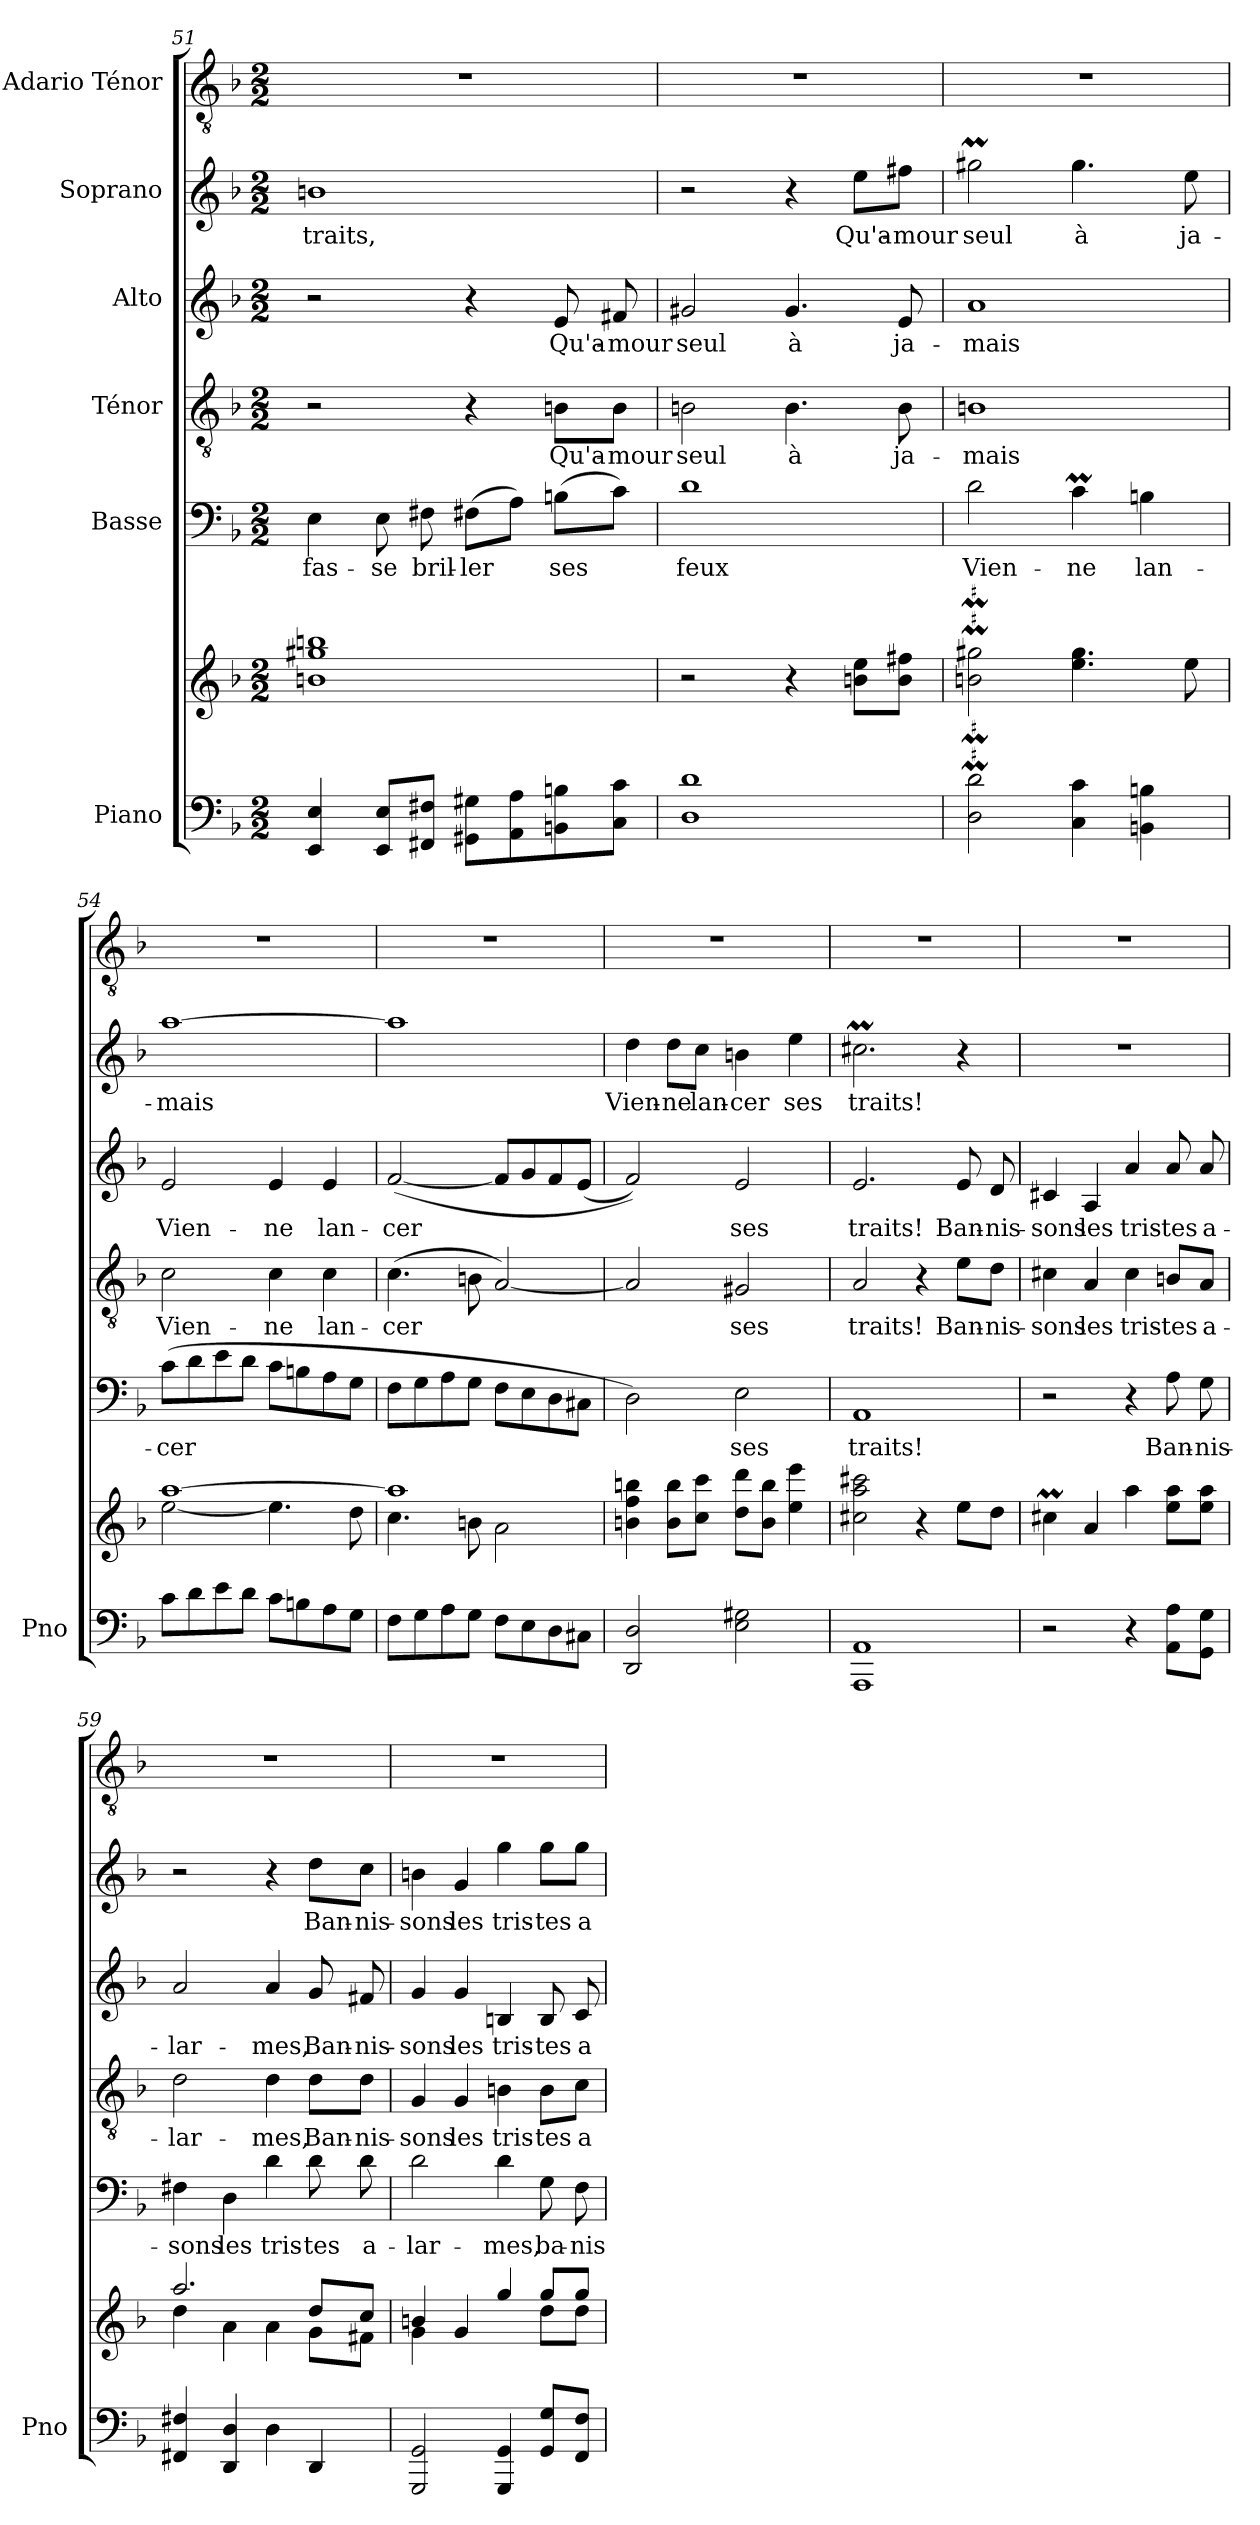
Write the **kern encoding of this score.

**kern	**kern	**kern	**text	**kern	**text	**kern	**text	**kern	**text	**kern
*part6	*part6	*part5	*part5	*part4	*part4	*part3	*part3	*part2	*part2	*part1
*staff7	*staff6	*staff5	*staff5	*staff4	*staff4	*staff3	*staff3	*staff2	*staff2	*staff1
*I"Piano	*	*I"Basse	*	*I"Ténor	*	*I"Alto	*	*I"Soprano	*	*I"Adario Ténor
*I'Pno	*	*	*	*	*	*	*	*	*	*
*clefF4	*clefG2	*clefF4	*	*clefGv2	*	*clefG2	*	*clefG2	*	*clefGv2
*k[b-]	*k[b-]	*k[b-]	*	*k[b-]	*	*k[b-]	*	*k[b-]	*	*k[b-]
*M2/2	*M2/2	*M2/2	*	*M2/2	*	*M2/2	*	*M2/2	*	*M2/2
=51	=51	=51	=51	=51	=51	=51	=51	=51	=51	=51
!	!	!	!LO:LY:b	!	!	!	!	!	!LO:LY:b	!
4EE/ 4E/	1bn 1gg#X 1bbn	4E\	fas-	2r	.	2r	.	1bn	traits,	1r
!	!	!	!LO:LY:b	!	!	!	!	!	!	!
8EE/ 8E/L	.	8E\	-se	.	.	.	.	.	.	.
!	!	!	!LO:LY:b	!	!	!	!	!	!	!
8FF#X/ 8F#X/J	.	8F#X\	bril-	.	.	.	.	.	.	.
!	!	!	!LO:LY:b	!	!	!	!	!	!	!
8GG#X\ 8G#X\L	.	(>8F#X\L	-ler	4r	.	4r	.	.	.	.
8AA\ 8A\	.	8A\J)	.	.	.	.	.	.	.	.
!	!	!	!LO:LY:b	!	!LO:LY:b	!	!LO:LY:b	!	!	!
8BBn\ 8Bn\	.	(>8Bn\L	ses	8Bn\L	Qu'a-	8e/	Qu'a-	.	.	.
!	!	!	!	!	!LO:LY:b	!	!LO:LY:b	!	!	!
8C\ 8c\J	.	8c\J)	.	8B\J	-mour	8f#X/	-mour	.	.	.
!!LO:PB:g=z
=52	=52	=52	=52	=52	=52	=52	=52	=52	=52	=52
!	!	!	!LO:LY:b	!	!LO:LY:b	!	!LO:LY:b	!	!	!
1D 1d	2r	1d	feux	2Bn\	seul	2g#X/	seul	2r	.	1r
!	!	!	!	!	!LO:LY:b	!	!LO:LY:b	!	!	!
.	4r	.	.	4.B\	à	4.g#/	à	4r	.	.
!	!	!	!	!	!	!	!	!	!LO:LY:b	!
.	8bn\ 8ee\L	.	.	.	.	.	.	8ee\L	Qu'a-	.
!	!	!	!	!	!LO:LY:b	!	!LO:LY:b	!	!LO:LY:b	!
.	8b\ 8ff#X\J	.	.	8B\	ja-	8e/	ja-	8ff#X\J	-mour	.
=53	=53	=53	=53	=53	=53	=53	=53	=53	=53	=53
!	!	!	!LO:LY:b	!	!LO:LY:b	!	!LO:LY:b	!	!LO:LY:b	!
2D\ 2d\	2bn\M 2gg#X\M	2d\	Vien-	1Bn	-mais	1a	-mais	2gg#Xm\	seul	1r
!	!	!	!LO:LY:b	!	!	!	!	!	!LO:LY:b	!
4C\ 4c\	4.ee\ 4.gg#\	4cM\	-ne	.	.	.	.	4.gg#\	à	.
!	!	!	!LO:LY:b	!	!	!	!	!	!	!
4BBn\ 4Bn\	.	4Bn\	lan-	.	.	.	.	.	.	.
!	!	!	!	!	!	!	!	!	!LO:LY:b	!
.	8ee\	.	.	.	.	.	.	8ee\	ja-	.
=54	=54	=54	=54	=54	=54	=54	=54	=54	=54	=54
*	*^	*	*	*	*	*	*	*	*	*
!	!	!	!	!LO:LY:b	!	!LO:LY:b	!	!LO:LY:b	!	!LO:LY:b	!
8c\L	[1aa	[2ee\	(>8c\L	-cer	2c\	Vien-	2e/	Vien-	[1aa	-mais	1r
8d\	.	.	8d\	.	.	.	.	.	.	.	.
8e\	.	.	8e\	.	.	.	.	.	.	.	.
8d\J	.	.	8d\J	.	.	.	.	.	.	.	.
!	!	!	!	!	!	!LO:LY:b	!	!LO:LY:b	!	!	!
8c\L	.	4.ee\]	8c\L	.	4c\	-ne	4e/	-ne	.	.	.
8Bn\	.	.	8Bn\	.	.	.	.	.	.	.	.
!	!	!	!	!	!	!LO:LY:b	!	!LO:LY:b	!	!	!
8A\	.	.	8A\	.	4c\	lan-	4e/	lan-	.	.	.
8G\J	.	8dd\	8G\J	.	.	.	.	.	.	.	.
=55	=55	=55	=55	=55	=55	=55	=55	=55	=55	=55	=55
!	!	!	!	!	!	!LO:LY:b	!	!LO:LY:b	!	!	!
8F\L	1aa]	4.cc\	8F\L	.	(>4.c\	-cer	(>[2f/	-cer	1aa]	.	1r
8G\	.	.	8G\	.	.	.	.	.	.	.	.
8A\	.	.	8A\	.	.	.	.	.	.	.	.
8G\J	.	8bn\	8G\J	.	8Bn\	.	.	.	.	.	.
8F\L	.	2a\	8F\L	.	[2A/)	.	8f/L]	.	.	.	.
8E\	.	.	8E\	.	.	.	8g/	.	.	.	.
8D\	.	.	8D\	.	.	.	8f/	.	.	.	.
8C#X\J	.	.	8C#X\J	.	.	.	(<8e/J	.	.	.	.
*	*v	*v	*	*	*	*	*	*	*	*	*
=56	=56	=56	=56	=56	=56	=56	=56	=56	=56	=56
!	!	!	!	!	!	!	!	!	!LO:LY:b	!
2DD/ 2D/	4bn\ 4ff\ 4bbn\	2D\)	.	2A/]	.	2f/))	.	4dd\	Vien-	1r
!	!	!	!	!	!	!	!	!	!LO:LY:b	!
.	8b\ 8bb\L	.	.	.	.	.	.	8dd\L	-ne	.
!	!	!	!	!	!	!	!	!	!LO:LY:b	!
.	8cc\ 8ccc\J	.	.	.	.	.	.	8cc\J	lan-	.
!	!	!	!LO:LY:b	!	!LO:LY:b	!	!LO:LY:b	!	!LO:LY:b	!
2E\ 2G#X\	8dd\ 8ddd\L	2E\	ses	2G#X/	ses	2e/	ses	4bn\	-cer	.
.	8b\ 8bb\J	.	.	.	.	.	.	.	.	.
!	!	!	!	!	!	!	!	!	!LO:LY:b	!
.	4ee\ 4eee\	.	.	.	.	.	.	4ee\	ses	.
!!LO:LB:g=z
=57	=57	=57	=57	=57	=57	=57	=57	=57	=57	=57
!	!	!	!LO:LY:b	!	!LO:LY:b	!	!LO:LY:b	!	!LO:LY:b	!
1AAA 1AA	2cc#X\ 2aa\ 2ccc#X\	1AA	traits!	2A/	traits!	2.e/	traits!	2.cc#Xm\	traits!	1r
.	4r	.	.	4r	.	.	.	.	.	.
!	!	!	!	!	!LO:LY:b	!	!LO:LY:b	!	!	!
.	8ee\L	.	.	8e\L	Ban-	8e/	Ban-	4r	.	.
!	!	!	!	!	!LO:LY:b	!	!LO:LY:b	!	!	!
.	8dd\J	.	.	8d\J	-nis-	8d/	-nis-	.	.	.
=58	=58	=58	=58	=58	=58	=58	=58	=58	=58	=58
!	!	!	!	!	!LO:LY:b	!	!LO:LY:b	!	!	!
2r	4cc#Xm\	2r	.	4c#X\	-sons	4c#X/	-sons	1r	.	1r
!	!	!	!	!	!LO:LY:b	!	!LO:LY:b	!	!	!
.	4a/	.	.	4A/	les	4A/	les	.	.	.
!	!	!	!	!	!LO:LY:b	!	!LO:LY:b	!	!	!
4r	4aa\	4r	.	4c#\	tris-	4a/	tris-	.	.	.
!	!	!	!LO:LY:b	!	!LO:LY:b	!	!LO:LY:b	!	!	!
8AA\ 8A\L	8ee\ 8aa\L	8A\	Ban-	8Bn/L	-tes	8a/	-tes	.	.	.
!	!	!	!LO:LY:b	!	!LO:LY:b	!	!LO:LY:b	!	!	!
8GG\ 8G\J	8ee\ 8aa\J	8G\	-nis-	8A/J	a-	8a/	a-	.	.	.
=59	=59	=59	=59	=59	=59	=59	=59	=59	=59	=59
*	*^	*	*	*	*	*	*	*	*	*
!	!	!	!	!LO:LY:b	!	!LO:LY:b	!	!LO:LY:b	!	!	!
4FF#X/ 4F#X/	2.aa/	4dd\	4F#X\	-sons	2d\	-lar-	2a/	-lar-	2r	.	1r
!	!	!	!	!LO:LY:b	!	!	!	!	!	!	!
4DD/ 4D/	.	4a\	4D\	les	.	.	.	.	.	.	.
!	!	!	!	!LO:LY:b	!	!LO:LY:b	!	!LO:LY:b	!	!	!
4D\	.	4a\	4d\	tris-	4d\	-mes,	4a/	-mes,	4r	.	.
!	!	!	!	!LO:LY:b	!	!LO:LY:b	!	!LO:LY:b	!	!LO:LY:b	!
4DD/	8dd/L	8g\L	8d\	-tes	8d\L	Ban-	8g/	Ban-	8dd\L	Ban-	.
!	!	!	!	!LO:LY:b	!	!LO:LY:b	!	!LO:LY:b	!	!LO:LY:b	!
.	8cc/J	8f#X\J	8d\	a-	8d\J	-nis-	8f#X/	-nis-	8cc\J	-nis-	.
=60	=60	=60	=60	=60	=60	=60	=60	=60	=60	=60	=60
!	!	!	!	!LO:LY:b	!	!LO:LY:b	!	!LO:LY:b	!	!LO:LY:b	!
2GGG/ 2GG/	4bn/	4g\	2d\	-lar-	4G/	-sons	4g/	-sons	4bn\	-sons	1r
!	!	!	!	!	!	!LO:LY:b	!	!LO:LY:b	!	!LO:LY:b	!
.	4g/	2ryy	.	.	4G/	les	4g/	les	4g/	les	.
!	!	!	!	!LO:LY:b	!	!LO:LY:b	!	!LO:LY:b	!	!LO:LY:b	!
4GGG/ 4GG/	4gg/	.	4d\	-mes,	4Bn\	tris-	4Bn/	tris-	4gg\	tris-	.
!	!	!	!	!LO:LY:b	!	!LO:LY:b	!	!LO:LY:b	!	!LO:LY:b	!
8GG/ 8G/L	8gg/L	8dd\L	8G\	ba-	8B\L	-tes	8B/	-tes	8gg\L	-tes	.
!	!	!	!	!LO:LY:b	!	!LO:LY:b	!	!LO:LY:b	!	!LO:LY:b	!
8FF/ 8F/J	8gg/J	8dd\J	8F\	-nis-	8c\J	a	8c/	a	8gg\J	a	.
*	*v	*v	*	*	*	*	*	*	*	*	*
=	=	=	=	=	=	=	=	=	=	=
*-	*-	*-	*-	*-	*-	*-	*-	*-	*-	*-
